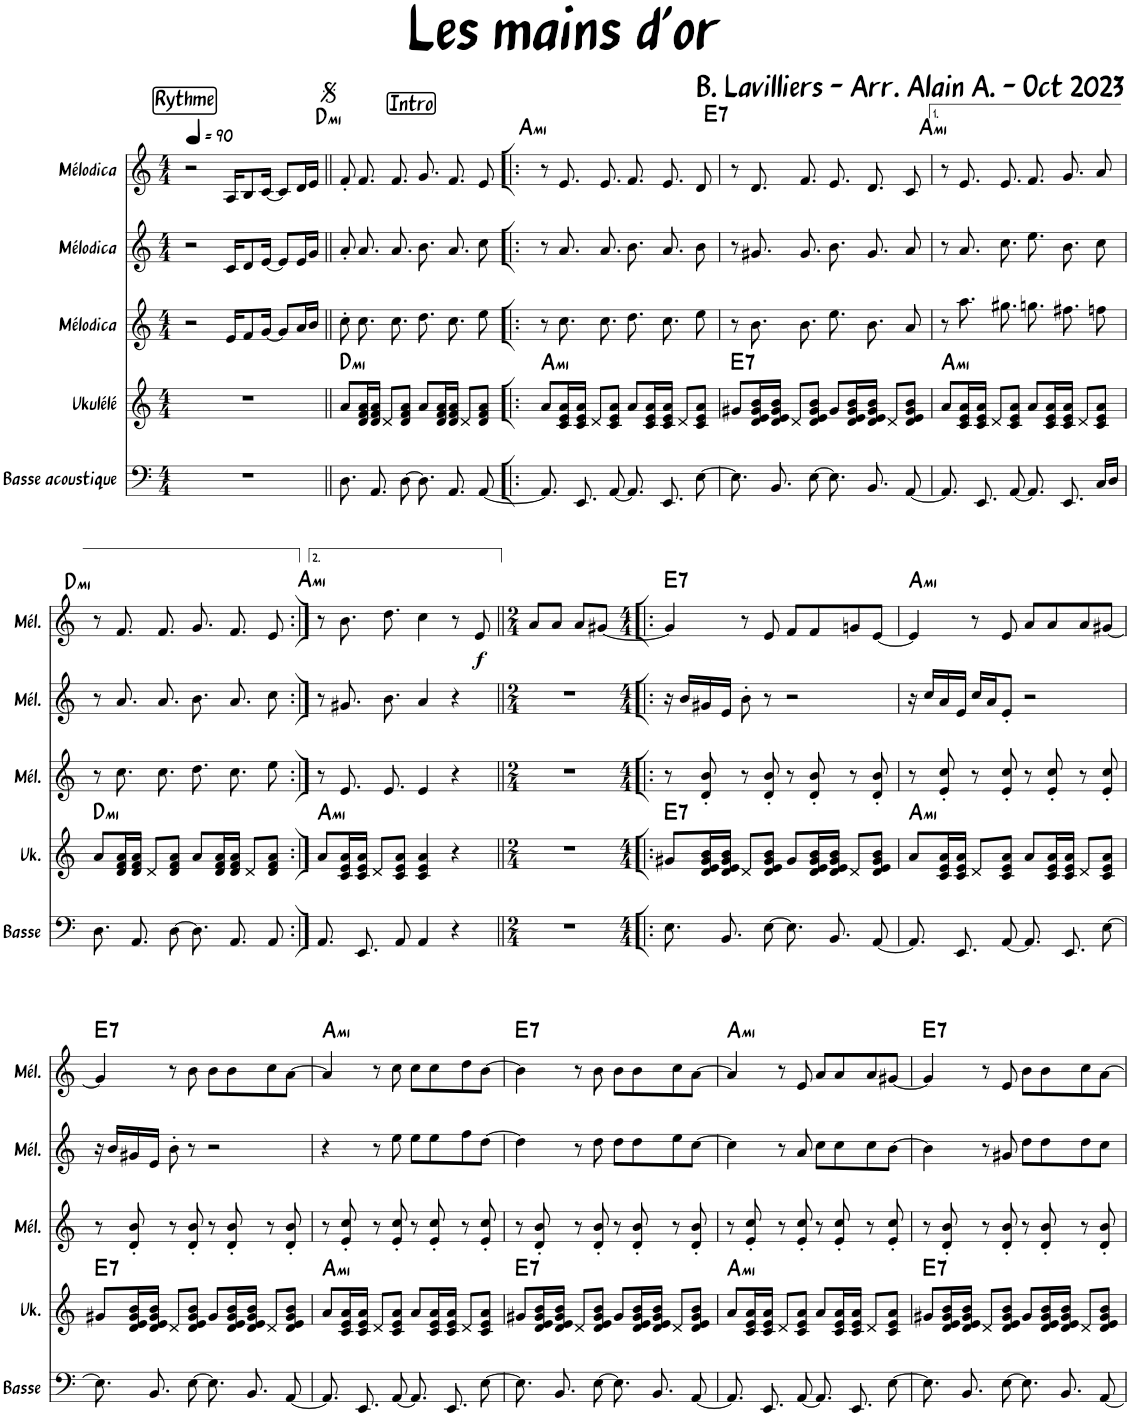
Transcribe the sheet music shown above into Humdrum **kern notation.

**kern	**kern	**harte	**kern	**kern	**kern	**dynam	**harte	**kern	**kern	**harte
*part7	*part6	*part6	*part5	*part4	*part3	*part3	*part3	*part2	*part1	*part1
*staff7	*staff6	*	*staff5	*staff4	*staff3	*staff3	*	*staff2	*staff1	*
*I"Basse acoustique	*I"Ukulélé	*	*I"Mélodica	*I"Mélodica	*I"Mélodica	*	*	*I"Ukulele (Tablature)	*I"Guitare acoustique	*
*I'Basse	*I'Uk.	*	*I'Mél.	*I'Mél.	*I'Mél.	*	*	*	*	*
*	*	*	*	*	*	*	*	*stria4	*stria5	*
*clefF4	*clefG2	*	*clefG2	*clefG2	*clefG2	*	*	*	*clefGv2	*
*Trd7c12	*	*	*	*	*	*	*	*	*	*
*k[]	*k[]	*	*k[]	*k[]	*k[]	*	*	*k[]	*k[]	*
*M4/4	*M4/4	*	*M4/4	*M4/4	*M4/4	*	*	*M4/4	*M4/4	*
*MM90	*MM90	*	*MM90	*MM90	*MM90	*	*	*MM90	*MM90	*
!!LO:REH:place=s1:a:rj:fs=14:t=Rythme
=1	=1	=1	=1	=1	=1	=1	=1	=1	=1	=1
1r	1r	.	2r	2r	2r	.	.	1r	8D/L	.
.	.	.	.	.	.	.	.	.	16d/ 16f/L	.
.	.	.	.	.	.	.	.	.	16d/ 16f/JJ	.
.	.	.	.	.	.	.	.	.	8d\L	.
.	.	.	.	.	.	.	.	.	8d\ 8f\J	.
.	.	.	16e/KL	16c/KL	16A/KL	.	.	.	8D/L	.
.	.	.	8f/	8d/	8B/	.	.	.	.	.
.	.	.	.	.	.	.	.	.	16d/ 16f/L	.
.	.	.	[16g/Jk	[16e/Jk	[16c/Jk	.	.	.	16d/ 16f/JJ	.
.	.	.	8g/L]	8e/L]	8c/L]	.	.	.	8d\L	.
.	.	.	16a/L	16e/L	16d/L	.	.	.	8d\ 8f\J	.
.	.	.	16b/JJ	16g/JJ	16e/JJ	.	.	.	.	.
!!LO:REH:place=s1:a:rj:fs=14:t=Intro
=2||	=2||	=2||	=2||	=2||	=2||	=2||	=2||	=2||	=2||	=2||
!	!	!LO:H:kt=mi	!	!	!	!	!LO:H:kt=mi	!	!	!LO:H:kt=mi
8.D\	8a/L	D:min	8cc'\	8a'/	8f'/	.	D:min	8r	8r	D:min
.	16d/ 16f/ 16a/L	.	8.cc\	8.a/	8.f/	.	.	8.f/	8.f/	.
8.AA/	16d/ 16f/ 16a/JJ	.	.	.	.	.	.	.	.	.
.	8d/L	.	.	.	.	.	.	.	.	.
.	.	.	8.cc\	8.a/	8.f/	.	.	8.f/L	8.f/L	.
[8D\	8d/ 8f/ 8a/J	.	.	.	.	.	.	.	.	.
8.D\]	8a/L	.	8.dd\	8.b\	8.g/	.	.	8.g/	8.g/	.
.	16d/ 16f/ 16a/L	.	.	.	.	.	.	.	.	.
8.AA/	16d/ 16f/ 16a/JJ	.	8.cc\	8.a/	8.f/	.	.	8.f/J	8.f/J	.
.	8d/L	.	.	.	.	.	.	.	.	.
[8AA/	8d/ 8f/ 8a/J	.	8ee\	8cc\	8e/	.	.	8e/J	8e/J	.
=3!|:	=3!|:	=3!|:	=3!|:	=3!|:	=3!|:	=3!|:	=3!|:	=3!|:	=3!|:	=3!|:
!	!	!LO:H:kt=mi	!	!	!	!	!LO:H:kt=mi	!	!	!LO:H:kt=mi
8.AA/]	8a/L	A:min	8r	8r	8r	.	A:min	8r	8r	A:min
.	16c/ 16e/ 16a/L	.	8.cc\	8.a/	8.e/	.	.	8.e/	8.e/	.
8.EE/	16c/ 16e/ 16a/JJ	.	.	.	.	.	.	.	.	.
.	8d/L	.	.	.	.	.	.	.	.	.
.	.	.	8.cc\	8.a/	8.e/	.	.	8.e/L	8.e/L	.
[8AA/	8c/ 8e/ 8a/J	.	.	.	.	.	.	.	.	.
8.AA/]	8a/L	.	8.dd\	8.b\	8.f/	.	.	8.f/	8.f/	.
.	16c/ 16e/ 16a/L	.	.	.	.	.	.	.	.	.
8.EE/	16c/ 16e/ 16a/JJ	.	8.cc\	8.a/	8.e/	.	.	8.e/J	8.e/J	.
.	8d/L	.	.	.	.	.	.	.	.	.
[8E\	8c/ 8e/ 8a/J	.	8ee\	8b\	8d/	.	.	8d/J	8d/J	.
=4	=4	=4	=4	=4	=4	=4	=4	=4	=4	=4
!	!	!LO:H:kt=7	!	!	!	!	!LO:H:kt=7	!	!	!LO:H:kt=7
8.E\]	8g#X/L	E:7	8r	8r	8r	.	E:7	8r	8r	E:7
.	16d/ 16e/ 16g#/ 16b/L	.	8.b\	8.g#X/	8.d/	.	.	8.d/	8.d/	.
8.BB/	16d/ 16e/ 16g#/ 16b/JJ	.	.	.	.	.	.	.	.	.
.	8d/L	.	.	.	.	.	.	.	.	.
.	.	.	8.b\	8.g#/	8.f/	.	.	8.f/L	8.f/L	.
[8E\	8d/ 8e/ 8g#/ 8b/J	.	.	.	.	.	.	.	.	.
8.E\]	8g#/L	.	8.ee\	8.b\	8.e/	.	.	8.e/	8.e/	.
.	16d/ 16e/ 16g#/ 16b/L	.	.	.	.	.	.	.	.	.
8.BB/	16d/ 16e/ 16g#/ 16b/JJ	.	8.b\	8.g#/	8.d/	.	.	8.d/J	8.d/J	.
.	8d/L	.	.	.	.	.	.	.	.	.
[8AA/	8d/ 8e/ 8g#/ 8b/J	.	8a/	8a/	8c/	.	.	8c/J	8c/J	.
=5	=5	=5	=5	=5	=5	=5	=5	=5	=5	=5
!	!	!LO:H:kt=mi	!	!	!	!	!LO:H:kt=mi	!	!	!LO:H:kt=mi
8.AA/]	8a/L	A:min	8r	8r	8r	.	A:min	8r	8r	A:min
.	16c/ 16e/ 16a/L	.	8.aa\	8.a/	8.e/	.	.	8.e/	8.e/	.
8.EE/	16c/ 16e/ 16a/JJ	.	.	.	.	.	.	.	.	.
.	8d/L	.	.	.	.	.	.	.	.	.
.	.	.	8.gg#X\	8.cc\	8.e/	.	.	8.e/L	8.e/L	.
[8AA/	8c/ 8e/ 8a/J	.	.	.	.	.	.	.	.	.
8.AA/]	8a/L	.	8.ggn\	8.ee\	8.f/	.	.	8.f/	8.f/	.
.	16c/ 16e/ 16a/L	.	.	.	.	.	.	.	.	.
8.EE/	16c/ 16e/ 16a/JJ	.	8.ff#X\	8.b\	8.g/	.	.	8.g/J	8.g/J	.
.	8d/L	.	.	.	.	.	.	.	.	.
16C/LL	8c/ 8e/ 8a/J	.	8ffn\	8cc\	8a/	.	.	8a/J	8a/J	.
16D/JJ	.	.	.	.	.	.	.	.	.	.
!!LO:LB:g=z
=6	=6	=6	=6	=6	=6	=6	=6	=6	=6	=6
!	!	!LO:H:kt=mi	!	!	!	!	!LO:H:kt=mi	!	!	!
8.D\	8a/L	D:min	8r	8r	8r	.	D:min	1r	1r	.
.	16d/ 16f/ 16a/L	.	8.cc\	8.a/	8.f/	.	.	.	.	.
8.AA/	16d/ 16f/ 16a/JJ	.	.	.	.	.	.	.	.	.
.	8d/L	.	.	.	.	.	.	.	.	.
.	.	.	8.cc\	8.a/	8.f/	.	.	.	.	.
[8D\	8d/ 8f/ 8a/J	.	.	.	.	.	.	.	.	.
8.D\]	8a/L	.	8.dd\	8.b\	8.g/	.	.	.	.	.
.	16d/ 16f/ 16a/L	.	.	.	.	.	.	.	.	.
8.AA/	16d/ 16f/ 16a/JJ	.	8.cc\	8.a/	8.f/	.	.	.	.	.
.	8d/L	.	.	.	.	.	.	.	.	.
8AA/	8d/ 8f/ 8a/J	.	8ee\	8cc\	8e/	.	.	.	.	.
=7:|!	=7:|!	=7:|!	=7:|!	=7:|!	=7:|!	=7:|!	=7:|!	=7:|!	=7:|!	=7:|!
!	!	!LO:H:kt=mi	!	!	!	!	!LO:H:kt=mi	!	!	!LO:H:kt=mi
8.AA/	8a/L	A:min	8r	8r	8r	.	A:min	8r	8r	A:min
.	16c/ 16e/ 16a/L	.	8.e/	8.g#X/	8.b\	.	.	8.b/	8.b/	.
8.EE/	16c/ 16e/ 16a/JJ	.	.	.	.	.	.	.	.	.
.	8d/L	.	.	.	.	.	.	.	.	.
.	.	.	8.e/	8.b\	8.dd\	.	.	8.dd/	8.dd/	.
8AA/	8c/ 8e/ 8a/J	.	.	.	.	.	.	.	.	.
4AA/	4c/ 4e/ 4a/	.	4e/	4a/	4cc\	.	.	2cc/	2cc/	.
4r	4r	.	4r	4r	8r	.	.	.	.	.
!	!	!	!	!	!	!LO:DY:b	!	!	!	!
.	.	.	.	.	8e/	f	.	.	.	.
=8||	=8||	=8||	=8||	=8||	=8||	=8||	=8||	=8||	=8||	=8||
*M2/4	*M2/4	*	*M2/4	*M2/4	*M2/4	*	*	*M2/4	*M2/4	*
2r	2r	.	2r	2r	8a/L	.	.	2r	8a/L	.
.	.	.	.	.	8a/J	.	.	.	8a/J	.
.	.	.	.	.	8a/L	.	.	.	8a/L	.
.	.	.	.	.	[8g#X/J	.	.	.	[8g#X/J	.
=9!|:	=9!|:	=9!|:	=9!|:	=9!|:	=9!|:	=9!|:	=9!|:	=9!|:	=9!|:	=9!|:
*M4/4	*M4/4	*	*M4/4	*M4/4	*M4/4	*	*	*M4/4	*M4/4	*
!	!	!LO:H:kt=7	!	!	!	!	!LO:H:kt=7	!	!	!LO:H:kt=7
8.E\	8g#X/L	E:7	8r	16r	4g#/]	.	E:7	1r	4g#/]	E:7
.	.	.	.	16b/LL	.	.	.	.	.	.
.	16d/ 16e/ 16g#/ 16b/L	.	8d/' 8b/'	16g#X/	.	.	.	.	.	.
8.BB/	16d/ 16e/ 16g#/ 16b/JJ	.	.	16e/JJ	.	.	.	.	.	.
.	8d/L	.	8r	8b'\	8r	.	.	.	8r	.
[8E\	8d/ 8e/ 8g#/ 8b/J	.	8d/' 8b/'	8r	8e/	.	.	.	8e/	.
8.E\]	8g#/L	.	8r	2r	8f/L	.	.	.	8f/L	.
.	16d/ 16e/ 16g#/ 16b/L	.	8d/' 8b/'	.	8f/	.	.	.	8f/J	.
8.BB/	16d/ 16e/ 16g#/ 16b/JJ	.	.	.	.	.	.	.	.	.
.	8d/L	.	8r	.	8gn/	.	.	.	8gn/L	.
[8AA/	8d/ 8e/ 8g#/ 8b/J	.	8d/' 8b/'	.	[8e/J	.	.	.	[8e/J	.
=10	=10	=10	=10	=10	=10	=10	=10	=10	=10	=10
!	!	!LO:H:kt=mi	!	!	!	!	!LO:H:kt=mi	!	!	!LO:H:kt=mi
8.AA/]	8a/L	A:min	8r	16r	4e/]	.	A:min	1r	4e/]	A:min
.	.	.	.	16cc/LL	.	.	.	.	.	.
.	16c/ 16e/ 16a/L	.	8e/' 8cc/'	16a/	.	.	.	.	.	.
8.EE/	16c/ 16e/ 16a/JJ	.	.	16e/JJ	.	.	.	.	.	.
.	8d/L	.	8r	16cc/LL	8r	.	.	.	8r	.
.	.	.	.	16a/J	.	.	.	.	.	.
[8AA/	8c/ 8e/ 8a/J	.	8e/' 8cc/'	8e'/J	8e/	.	.	.	8e/	.
8.AA/]	8a/L	.	8r	2r	8a/L	.	.	.	8a/L	.
.	16c/ 16e/ 16a/L	.	8e/' 8cc/'	.	8a/	.	.	.	8a/J	.
8.EE/	16c/ 16e/ 16a/JJ	.	.	.	.	.	.	.	.	.
.	8d/L	.	8r	.	8a/	.	.	.	8a/L	.
[8E\	8c/ 8e/ 8a/J	.	8e/' 8cc/'	.	[8g#X/J	.	.	.	[8g#X/J	.
!!LO:LB:g=z
=11	=11	=11	=11	=11	=11	=11	=11	=11	=11	=11
!	!	!LO:H:kt=7	!	!	!	!	!LO:H:kt=7	!	!	!LO:H:kt=7
8.E\]	8g#X/L	E:7	8r	16r	4g#/]	.	E:7	1r	4g#/]	E:7
.	.	.	.	16b/LL	.	.	.	.	.	.
.	16d/ 16e/ 16g#/ 16b/L	.	8d/' 8b/'	16g#X/	.	.	.	.	.	.
8.BB/	16d/ 16e/ 16g#/ 16b/JJ	.	.	16e/JJ	.	.	.	.	.	.
.	8d/L	.	8r	8b'\	8r	.	.	.	8r	.
[8E\	8d/ 8e/ 8g#/ 8b/J	.	8d/' 8b/'	8r	8b\	.	.	.	8b/	.
8.E\]	8g#/L	.	8r	2r	8b\L	.	.	.	8b/L	.
.	16d/ 16e/ 16g#/ 16b/L	.	8d/' 8b/'	.	8b\	.	.	.	8b/J	.
8.BB/	16d/ 16e/ 16g#/ 16b/JJ	.	.	.	.	.	.	.	.	.
.	8d/L	.	8r	.	8cc\	.	.	.	8cc/L	.
[8AA/	8d/ 8e/ 8g#/ 8b/J	.	8d/' 8b/'	.	[8a\J	.	.	.	[8a/J	.
=12	=12	=12	=12	=12	=12	=12	=12	=12	=12	=12
!	!	!LO:H:kt=mi	!	!	!	!	!LO:H:kt=mi	!	!	!LO:H:kt=mi
8.AA/]	8a/L	A:min	8r	4r	4a/]	.	A:min	1r	4a/]	A:min
.	16c/ 16e/ 16a/L	.	8e/' 8cc/'	.	.	.	.	.	.	.
8.EE/	16c/ 16e/ 16a/JJ	.	.	.	.	.	.	.	.	.
.	8d/L	.	8r	8r	8r	.	.	.	8r	.
[8AA/	8c/ 8e/ 8a/J	.	8e/' 8cc/'	8ee\	8cc\	.	.	.	8cc/	.
8.AA/]	8a/L	.	8r	8ee\L	8cc\L	.	.	.	8cc/L	.
.	16c/ 16e/ 16a/L	.	8e/' 8cc/'	8ee\	8cc\	.	.	.	8cc/J	.
8.EE/	16c/ 16e/ 16a/JJ	.	.	.	.	.	.	.	.	.
.	8d/L	.	8r	8ff\	8dd\	.	.	.	8dd/L	.
[8E\	8c/ 8e/ 8a/J	.	8e/' 8cc/'	[8dd\J	[8b\J	.	.	.	[8b/J	.
=13	=13	=13	=13	=13	=13	=13	=13	=13	=13	=13
!	!	!LO:H:kt=7	!	!	!	!	!LO:H:kt=7	!	!	!LO:H:kt=7
8.E\]	8g#X/L	E:7	8r	4dd\]	4b\]	.	E:7	1r	4b/]	E:7
.	16d/ 16e/ 16g#/ 16b/L	.	8d/' 8b/'	.	.	.	.	.	.	.
8.BB/	16d/ 16e/ 16g#/ 16b/JJ	.	.	.	.	.	.	.	.	.
.	8d/L	.	8r	8r	8r	.	.	.	8r	.
[8E\	8d/ 8e/ 8g#/ 8b/J	.	8d/' 8b/'	8dd\	8b\	.	.	.	8b/	.
8.E\]	8g#/L	.	8r	8dd\L	8b\L	.	.	.	8b/L	.
.	16d/ 16e/ 16g#/ 16b/L	.	8d/' 8b/'	8dd\	8b\	.	.	.	8b/J	.
8.BB/	16d/ 16e/ 16g#/ 16b/JJ	.	.	.	.	.	.	.	.	.
.	8d/L	.	8r	8ee\	8cc\	.	.	.	8cc/L	.
[8AA/	8d/ 8e/ 8g#/ 8b/J	.	8d/' 8b/'	[8cc\J	[8a\J	.	.	.	[8a/J	.
=14	=14	=14	=14	=14	=14	=14	=14	=14	=14	=14
!	!	!LO:H:kt=mi	!	!	!	!	!LO:H:kt=mi	!	!	!LO:H:kt=mi
8.AA/]	8a/L	A:min	8r	4cc\]	4a/]	.	A:min	1r	4a/]	A:min
.	16c/ 16e/ 16a/L	.	8e/' 8cc/'	.	.	.	.	.	.	.
8.EE/	16c/ 16e/ 16a/JJ	.	.	.	.	.	.	.	.	.
.	8d/L	.	8r	8r	8r	.	.	.	8r	.
[8AA/	8c/ 8e/ 8a/J	.	8e/' 8cc/'	8a/	8e/	.	.	.	8e/	.
8.AA/]	8a/L	.	8r	8cc\L	8a/L	.	.	.	8a/L	.
.	16c/ 16e/ 16a/L	.	8e/' 8cc/'	8cc\	8a/	.	.	.	8a/J	.
8.EE/	16c/ 16e/ 16a/JJ	.	.	.	.	.	.	.	.	.
.	8d/L	.	8r	8cc\	8a/	.	.	.	8a/L	.
[8E\	8c/ 8e/ 8a/J	.	8e/' 8cc/'	[8b\J	[8g#X/J	.	.	.	[8g#X/J	.
=15	=15	=15	=15	=15	=15	=15	=15	=15	=15	=15
!	!	!LO:H:kt=7	!	!	!	!	!LO:H:kt=7	!	!	!LO:H:kt=7
8.E\]	8g#X/L	E:7	8r	4b\]	4g#/]	.	E:7	1r	4g#/]	E:7
.	16d/ 16e/ 16g#/ 16b/L	.	8d/' 8b/'	.	.	.	.	.	.	.
8.BB/	16d/ 16e/ 16g#/ 16b/JJ	.	.	.	.	.	.	.	.	.
.	8d/L	.	8r	8r	8r	.	.	.	8r	.
[8E\	8d/ 8e/ 8g#/ 8b/J	.	8d/' 8b/'	8g#X/	8e/	.	.	.	8e/	.
8.E\]	8g#/L	.	8r	8dd\L	8b\L	.	.	.	8b/L	.
.	16d/ 16e/ 16g#/ 16b/L	.	8d/' 8b/'	8dd\	8b\	.	.	.	8b/J	.
8.BB/	16d/ 16e/ 16g#/ 16b/JJ	.	.	.	.	.	.	.	.	.
.	8d/L	.	8r	8dd\	8cc\	.	.	.	8cc/L	.
[8AA/	8d/ 8e/ 8g#/ 8b/J	.	8d/' 8b/'	8cc\J	[8a\J	.	.	.	[8a/J	.
=	=	=	=	=	=	=	=	=	=	=
*-	*-	*-	*-	*-	*-	*-	*-	*-	*-	*-
